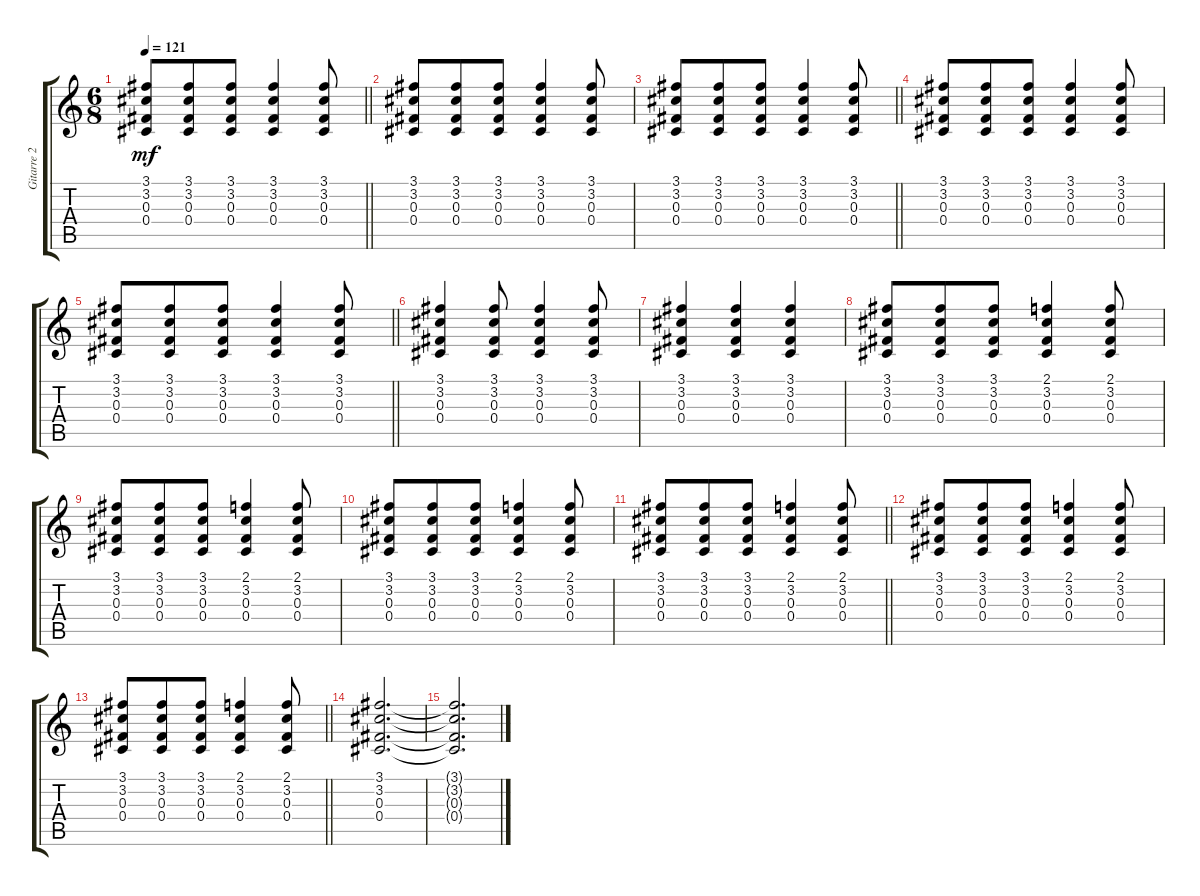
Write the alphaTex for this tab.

\track ("Gitarre 2" "Gitarre 2") {instrument distortionguitar}
\staff {score tabs}
\tuning (Eb4 Bb3 Gb3 Db3 Ab2 Eb2) {hide}
\ts (6 8)
\tempo 121
\clef g2
\barLineRight lightlight
\ks c
(3.1 3.2 0.3 0.4).8{dy mf} (3.1 3.2 0.3 0.4).8 (3.1 3.2 0.3 0.4).8 (3.1 3.2 0.3 0.4).4 (3.1 3.2 0.3 0.4).8 |
(3.1 3.2 0.3 0.4).8 (3.1 3.2 0.3 0.4).8 (3.1 3.2 0.3 0.4).8 (3.1 3.2 0.3 0.4).4 (3.1 3.2 0.3 0.4).8 |
\barLineRight lightlight
(3.1 3.2 0.3 0.4).8 (3.1 3.2 0.3 0.4).8 (3.1 3.2 0.3 0.4).8 (3.1 3.2 0.3 0.4).4 (3.1 3.2 0.3 0.4).8 |
(3.1 3.2 0.3 0.4).8 (3.1 3.2 0.3 0.4).8 (3.1 3.2 0.3 0.4).8 (3.1 3.2 0.3 0.4).4 (3.1 3.2 0.3 0.4).8 |
\barLineRight lightlight
(3.1 3.2 0.3 0.4).8 (3.1 3.2 0.3 0.4).8 (3.1 3.2 0.3 0.4).8 (3.1 3.2 0.3 0.4).4 (3.1 3.2 0.3 0.4).8 |
(3.1 3.2 0.3 0.4).4 (3.1 3.2 0.3 0.4).8 (3.1 3.2 0.3 0.4).4 (3.1 3.2 0.3 0.4).8 |
(3.1 3.2 0.3 0.4).4 (3.1 3.2 0.3 0.4).4 (3.1 3.2 0.3 0.4).4 |
(3.1 3.2 0.3 0.4).8 (3.1 3.2 0.3 0.4).8 (3.1 3.2 0.3 0.4).8 (2.1 3.2 0.3 0.4).4 (2.1 3.2 0.3 0.4).8 |
(3.1 3.2 0.3 0.4).8 (3.1 3.2 0.3 0.4).8 (3.1 3.2 0.3 0.4).8 (2.1 3.2 0.3 0.4).4 (2.1 3.2 0.3 0.4).8 |
(3.1 3.2 0.3 0.4).8 (3.1 3.2 0.3 0.4).8 (3.1 3.2 0.3 0.4).8 (2.1 3.2 0.3 0.4).4 (2.1 3.2 0.3 0.4).8 |
\barLineRight lightlight
(3.1 3.2 0.3 0.4).8 (3.1 3.2 0.3 0.4).8 (3.1 3.2 0.3 0.4).8 (2.1 3.2 0.3 0.4).4 (2.1 3.2 0.3 0.4).8 |
(3.1 3.2 0.3 0.4).8 (3.1 3.2 0.3 0.4).8 (3.1 3.2 0.3 0.4).8 (2.1 3.2 0.3 0.4).4 (2.1 3.2 0.3 0.4).8 |
\barLineRight lightlight
(3.1 3.2 0.3 0.4).8 (3.1 3.2 0.3 0.4).8 (3.1 3.2 0.3 0.4).8 (2.1 3.2 0.3 0.4).4 (2.1 3.2 0.3 0.4).8 |
(3.1 3.2 0.3 0.4).2{d} |
(3.1{t} 3.2{t} 0.3{t} 0.4{t}).2{d}
